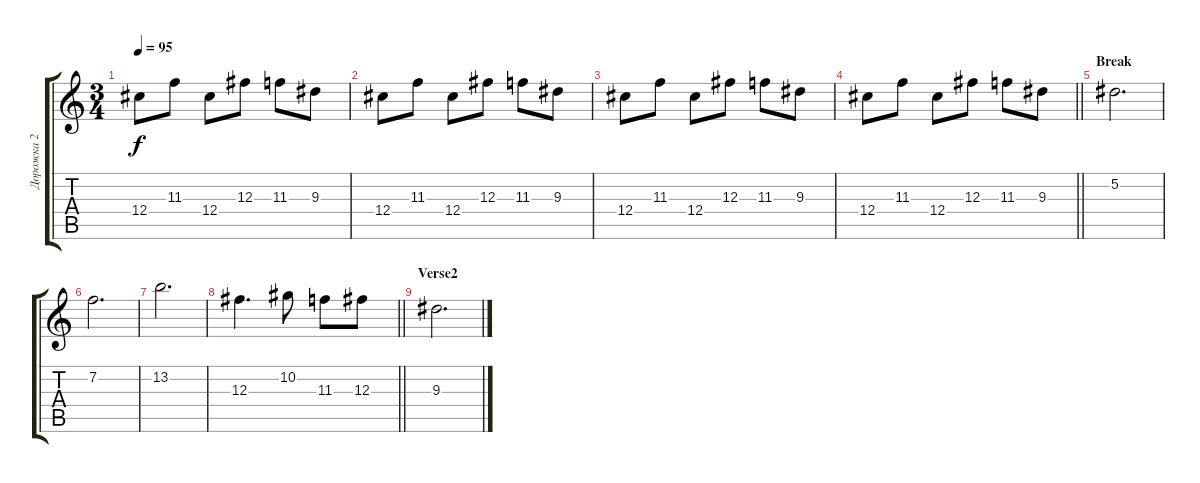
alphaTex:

\track ("Дорожка 2" "Дорожка 2") {instrument acousticguitarsteel}
\staff {score tabs}
\tuning (Eb4 Bb3 Gb3 Db3 Ab2 Db2) {hide}
\ts (3 4)
\tempo 95
\clef g2
\ks c
12.4.8{dy f} 11.3.8 12.4.8 12.3.8 11.3.8 9.3.8 |
12.4.8 11.3.8 12.4.8 12.3.8 11.3.8 9.3.8 |
12.4.8 11.3.8 12.4.8 12.3.8 11.3.8 9.3.8 |
\barLineRight lightlight
12.4.8 11.3.8 12.4.8 12.3.8 11.3.8 9.3.8 |
\section ("" "Break")
5.2.2{d volume 13} |
7.2.2{d} |
13.2.2{d} |
\barLineRight lightlight
12.3.4{d} 10.2.8 11.3.8 12.3.8 |
\section ("" "Verse2")
9.3.2{d}
